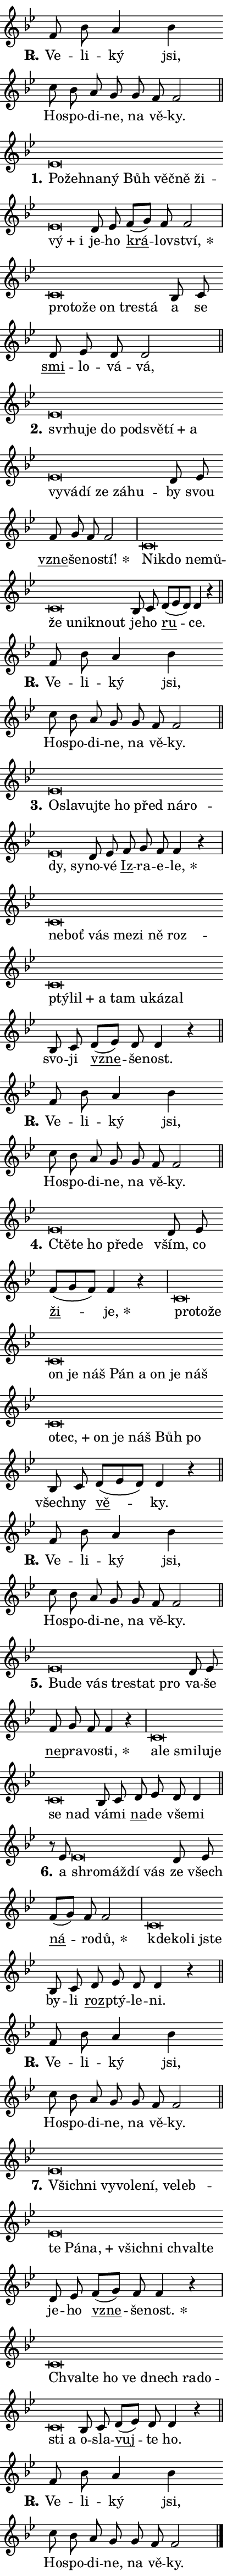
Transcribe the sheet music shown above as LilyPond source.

\version "2.24.0"
\header { tagline = "" }
\paper {
  indent = 0\cm
  top-margin = 0\cm
  right-margin = 0.13\cm % to fit lyric hyphens
  bottom-margin = 0\cm
  left-margin = 0\cm
  paper-width = 7\cm
  page-breaking = #ly:one-page-breaking
  system-system-spacing.basic-distance = #11
  score-system-spacing.basic-distance = #11
  ragged-last = ##f
}


%% Author: Thomas Morley
%% https://lists.gnu.org/archive/html/lilypond-user/2020-05/msg00002.html
#(define (line-position grob)
"Returns position of @var[grob} in current system:
   @code{'start}, if at first time-step
   @code{'end}, if at last time-step
   @code{'middle} otherwise
"
  (let* ((col (ly:item-get-column grob))
         (ln (ly:grob-object col 'left-neighbor))
         (rn (ly:grob-object col 'right-neighbor))
         (col-to-check-left (if (ly:grob? ln) ln col))
         (col-to-check-right (if (ly:grob? rn) rn col))
         (break-dir-left
           (and
             (ly:grob-property col-to-check-left 'non-musical #f)
             (ly:item-break-dir col-to-check-left)))
         (break-dir-right
           (and
             (ly:grob-property col-to-check-right 'non-musical #f)
             (ly:item-break-dir col-to-check-right))))
        (cond ((eqv? 1 break-dir-left) 'start)
              ((eqv? -1 break-dir-right) 'end)
              (else 'middle))))

#(define (tranparent-at-line-position vctor)
  (lambda (grob)
  "Relying on @code{line-position} select the relevant enry from @var{vctor}.
Used to determine transparency,"
    (case (line-position grob)
      ((end) (not (vector-ref vctor 0)))
      ((middle) (not (vector-ref vctor 1)))
      ((start) (not (vector-ref vctor 2))))))

noteHeadBreakVisibility =
#(define-music-function (break-visibility)(vector?)
"Makes @code{NoteHead}s transparent relying on @var{break-visibility}"
#{
  \override NoteHead.transparent =
    #(tranparent-at-line-position break-visibility)
#})

#(define delete-ledgers-for-transparent-note-heads
  (lambda (grob)
    "Reads whether a @code{NoteHead} is transparent.
If so this @code{NoteHead} is removed from @code{'note-heads} from
@var{grob}, which is supposed to be @code{LedgerLineSpanner}.
As a result ledgers are not printed for this @code{NoteHead}"
    (let* ((nhds-array (ly:grob-object grob 'note-heads))
           (nhds-list
             (if (ly:grob-array? nhds-array)
                 (ly:grob-array->list nhds-array)
                 '()))
           ;; Relies on the transparent-property being done before
           ;; Staff.LedgerLineSpanner.after-line-breaking is executed.
           ;; This is fragile ...
           (to-keep
             (remove
               (lambda (nhd)
                 (ly:grob-property nhd 'transparent #f))
               nhds-list)))
      ;; TODO find a better method to iterate over grob-arrays, similiar
      ;; to filter/remove etc for lists
      ;; For now rebuilt from scratch
      (set! (ly:grob-object grob 'note-heads)  '())
      (for-each
        (lambda (nhd)
          (ly:pointer-group-interface::add-grob grob 'note-heads nhd))
        to-keep))))

squashNotes = {
  \override NoteHead.X-extent = #'(-0.2 . 0.2)
  \override NoteHead.Y-extent = #'(-0.75 . 0)
  \override NoteHead.stencil =
    #(lambda (grob)
       (let ((pos (ly:grob-property grob 'staff-position)))
         (begin
           (if (< pos -7) (display "ERROR: Lower brevis then expected\n") (display "OK: Expected brevis position\n"))
           (if (<= pos -6) ly:text-interface::print ly:note-head::print))))
}
unSquashNotes = {
  \revert NoteHead.X-extent
  \revert NoteHead.Y-extent
  \revert NoteHead.stencil
}

hideNotes = \noteHeadBreakVisibility #begin-of-line-visible
unHideNotes = \noteHeadBreakVisibility #all-visible

% work-around for resetting accidentals
% https://lilypond.org/doc/v2.23/Documentation/notation/displaying-rhythms#unmetered-music
cadenzaMeasure = {
  \cadenzaOff
  \partial 1024 s1024
  \cadenzaOn
}

#(define-markup-command (accent layout props text) (markup?)
  "Underline accented syllable"
  (interpret-markup layout props
    #{\markup \override #'(offset . 4.3) \underline { #text }#}))

responsum = \markup \concat {
  "R" \hspace #-1.05 \path #0.1 #'((moveto 0 0.07) (lineto 0.9 0.8)) \hspace #0.05 "."
}

spaceSize = #0.6828661417322834 % exact space size for TeX Gyre Schola

\layout {
  \context {
    \Staff
    \remove "Time_signature_engraver"
    \override LedgerLineSpanner.after-line-breaking = #delete-ledgers-for-transparent-note-heads
  }
  \context {
    \Lyrics {
      \override LyricSpace.minimum-distance = \spaceSize
      \override LyricText.font-name = #"TeX Gyre Schola"
      \override LyricText.font-size = 1
      \override StanzaNumber.font-name = #"TeX Gyre Schola Bold"
      \override StanzaNumber.font-size = 1
    }
  }
  \context {
    \Score 
    \override NoteHead.text =
      #(lambda (grob) 
        (let ((pos (ly:grob-property grob 'staff-position)))
          #{\markup {
            \combine
              \halign #-0.55 \raise #(if (= pos -6) 0 0.5) \override #'(thickness . 2) \draw-line #'(3.2 . 0)
              \musicglyph "noteheads.sM1"
          }#}))
  }
}

% magnetic-lyrics.ily
%
%   written by
%     Jean Abou Samra <jean@abou-samra.fr>
%     Werner Lemberg <wl@gnu.org>
%
%   adapted by
%     Jiri Hon <jiri.hon@gmail.com>
%
% Version 2022-Apr-15

% https://www.mail-archive.com/lilypond-user@gnu.org/msg149350.html

#(define (Left_hyphen_pointer_engraver context)
   "Collect syllable-hyphen-syllable occurrences in lyrics and store
them in properties.  This engraver only looks to the left.  For
example, if the lyrics input is @code{foo -- bar}, it does the
following.

@itemize @bullet
@item
Set the @code{text} property of the @code{LyricHyphen} grob between
@q{foo} and @q{bar} to @code{foo}.

@item
Set the @code{left-hyphen} property of the @code{LyricText} grob with
text @q{foo} to the @code{LyricHyphen} grob between @q{foo} and
@q{bar}.
@end itemize

Use this auxiliary engraver in combination with the
@code{lyric-@/text::@/apply-@/magnetic-@/offset!} hook."
   (let ((hyphen #f)
         (text #f))
     (make-engraver
      (acknowledgers
       ((lyric-syllable-interface engraver grob source-engraver)
        (set! text grob)))
      (end-acknowledgers
       ((lyric-hyphen-interface engraver grob source-engraver)
        ;(when (not (grob::has-interface grob 'lyric-space-interface))
          (set! hyphen grob)));)
      ((stop-translation-timestep engraver)
       (when (and text hyphen)
         (ly:grob-set-object! text 'left-hyphen hyphen))
       (set! text #f)
       (set! hyphen #f)))))

#(define (lyric-text::apply-magnetic-offset! grob)
   "If the space between two syllables is less than the value in
property @code{LyricText@/.details@/.squash-threshold}, move the right
syllable to the left so that it gets concatenated with the left
syllable.

Use this function as a hook for
@code{LyricText@/.after-@/line-@/breaking} if the
@code{Left_@/hyphen_@/pointer_@/engraver} is active."
   (let ((hyphen (ly:grob-object grob 'left-hyphen #f)))
     (when hyphen
       (let ((left-text (ly:spanner-bound hyphen LEFT)))
         (when (grob::has-interface left-text 'lyric-syllable-interface)
           (let* ((common (ly:grob-common-refpoint grob left-text X))
                  (this-x-ext (ly:grob-extent grob common X))
                  (left-x-ext
                   (begin
                     ;; Trigger magnetism for left-text.
                     (ly:grob-property left-text 'after-line-breaking)
                     (ly:grob-extent left-text common X)))
                  ;; `delta` is the gap width between two syllables.
                  (delta (- (interval-start this-x-ext)
                            (interval-end left-x-ext)))
                  (details (ly:grob-property grob 'details))
                  (threshold (assoc-get 'squash-threshold details 0.2)))
             (when (< delta threshold)
               (let* (;; We have to manipulate the input text so that
                      ;; ligatures crossing syllable boundaries are not
                      ;; disabled.  For languages based on the Latin
                      ;; script this is essentially a beautification.
                      ;; However, for non-Western scripts it can be a
                      ;; necessity.
                      (lt (ly:grob-property left-text 'text))
                      (rt (ly:grob-property grob 'text))
                      (is-space (grob::has-interface hyphen 'lyric-space-interface))
                      (space (if is-space " " ""))
                      (extra-delta (if is-space spaceSize 0))
                      ;; Append new syllable.
                      (ltrt-space (if (and (string? lt) (string? rt))
                                (string-append lt space rt)
                                (make-concat-markup (list lt space rt))))
                      ;; Right-align `ltrt` to the right side.
                      (ltrt-space-markup (grob-interpret-markup
                               grob
                               (make-translate-markup
                                (cons (interval-length this-x-ext) 0)
                                (make-right-align-markup ltrt-space)))))
                 (begin
                   ;; Don't print `left-text`.
                   (ly:grob-set-property! left-text 'stencil #f)
                   ;; Set text and stencil (which holds all collected
                   ;; syllables so far) and shift it to the left.
                   (ly:grob-set-property! grob 'text ltrt-space)
                   (ly:grob-set-property! grob 'stencil ltrt-space-markup)
                   (ly:grob-translate-axis! grob (- (- delta extra-delta)) X))))))))))


#(define (lyric-hyphen::displace-bounds-first grob)
   ;; Make very sure this callback isn't triggered too early.
   (let ((left (ly:spanner-bound grob LEFT))
         (right (ly:spanner-bound grob RIGHT)))
     (ly:grob-property left 'after-line-breaking)
     (ly:grob-property right 'after-line-breaking)
     (ly:lyric-hyphen::print grob)))

squashThreshold = #0.4

\layout {
  \context {
    \Lyrics
    \consists #Left_hyphen_pointer_engraver
    \override LyricText.after-line-breaking =
      #lyric-text::apply-magnetic-offset!
    \override LyricHyphen.stencil = #lyric-hyphen::displace-bounds-first
    \override LyricText.details.squash-threshold = \squashThreshold
    \override LyricHyphen.minimum-distance = 0
    \override LyricHyphen.minimum-length = \squashThreshold
  }
}

squashText = \override LyricText.details.squash-threshold = 9999
unSquashText = \override LyricText.details.squash-threshold = \squashThreshold

leftText = \override LyricText.self-alignment-X = #LEFT
unLeftText = \revert LyricText.self-alignment-X

starOffset = #(lambda (grob) 
                (let ((x_offset (ly:self-alignment-interface::aligned-on-x-parent grob)))
                  (if (= x_offset 0) 0 (+ x_offset 1.2))))

star = #(define-music-function (syllable)(string?)
"Append star separator at the end of a syllable"
#{
  \once \override LyricText.X-offset = #starOffset
  \lyricmode { \markup {
    #syllable
    \override #'((font-name . "TeX Gyre Schola Bold")) \hspace #0.2 \lower #0.65 \larger "*"
  } }
#})

starAccent = #(define-music-function (syllable)(string?)
"Append star separator at the end of a syllable and make accent"
#{
  \once \override LyricText.X-offset = #starOffset
  \lyricmode { \markup {
    \accent #syllable
    \override #'((font-name . "TeX Gyre Schola Bold")) \hspace #0.2 \lower #0.65 \larger "*"
  } }
#})

breath = #(define-music-function (syllable)(string?)
"Append breathing indicator at the end of a syllable"
#{
  \lyricmode { \markup { #syllable "+" } }
#})

optionalBreath = #(define-music-function (syllable)(string?)
"Append optional breathing indicator at the end of a syllable"
#{
  \lyricmode { \markup { #syllable "(+)" } }
#})


\score {
    <<
        \new Voice = "melody" { \cadenzaOn \key bes \major \relative { f'8 bes a4 bes \bar "" c8 bes a g \bar "" g f f2 \cadenzaMeasure \bar "||" \break } }
        \new Lyrics \lyricsto "melody" { \lyricmode { \set stanza = \responsum
Ve -- li -- ký jsi, Ho -- spo -- di -- ne, na vě -- ky. } }
    >>
    \layout {}
}

\score {
    <<
        \new Voice = "melody" { \cadenzaOn \key bes \major \relative { \squashNotes es'\breve*1/16 \hideNotes \breve*1/16 \bar "" \breve*1/16 \bar "" \breve*1/16 \bar "" \breve*1/16 \bar "" \breve*1/16 \bar "" \breve*1/16 \bar "" \breve*1/16 \bar "" \breve*1/16 \breve*1/16 \bar "" \unHideNotes \unSquashNotes d8 es \bar "" f[( g)] f f2 \cadenzaMeasure \bar "|" \squashNotes c\breve*1/16 \hideNotes \breve*1/16 \bar "" \breve*1/16 \bar "" \breve*1/16 \bar "" \breve*1/16 \breve*1/16 \bar "" \unHideNotes \unSquashNotes bes8 c \bar "" d es d d2 \cadenzaMeasure \bar "||" \break } }
        \new Lyrics \lyricsto "melody" { \lyricmode { \set stanza = "1."
\leftText Po -- \squashText žeh -- na -- ný Bůh věč -- ně ži -- \breath "vý" i \unLeftText \unSquashText je -- ho \markup \accent krá -- lov -- \star ství, \leftText pro -- \squashText to -- že on tre -- stá \unLeftText \unSquashText a se \markup \accent smi -- lo -- vá -- vá, } }
    >>
    \layout {}
}

\score {
    <<
        \new Voice = "melody" { \cadenzaOn \key bes \major \relative { \squashNotes es'\breve*1/16 \hideNotes \breve*1/16 \bar "" \breve*1/16 \bar "" \breve*1/16 \bar "" \breve*1/16 \bar "" \breve*1/16 \bar "" \breve*1/16 \bar "" \breve*1/16 \bar "" \breve*1/16 \bar "" \breve*1/16 \bar "" \breve*1/16 \bar "" \breve*1/16 \bar "" \breve*1/16 \breve*1/16 \bar "" \unHideNotes \unSquashNotes d8 es \bar "" f g f f2 \cadenzaMeasure \bar "|" \squashNotes c\breve*1/16 \hideNotes \breve*1/16 \bar "" \breve*1/16 \bar "" \breve*1/16 \bar "" \breve*1/16 \bar "" \breve*1/16 \bar "" \breve*1/16 \breve*1/16 \bar "" \unHideNotes \unSquashNotes bes8 c \bar "" d[( es d)] d4 r \cadenzaMeasure \bar "||" \break } }
        \new Lyrics \lyricsto "melody" { \lyricmode { \set stanza = "2."
\leftText svr -- \squashText hu -- je do pod -- svě -- \breath "tí" a vy -- vá -- dí ze zá -- hu -- \unLeftText \unSquashText by svou \markup \accent vzne -- še -- no -- \star stí! \leftText Ni -- \squashText kdo ne -- mů -- že u -- nik -- nout \unLeftText \unSquashText je -- ho \markup \accent ru -- ce. } }
    >>
    \layout {}
}

\score {
    <<
        \new Voice = "melody" { \cadenzaOn \key bes \major \relative { f'8 bes a4 bes \bar "" c8 bes a g \bar "" g f f2 \cadenzaMeasure \bar "||" \break } }
        \new Lyrics \lyricsto "melody" { \lyricmode { \set stanza = \responsum
Ve -- li -- ký jsi, Ho -- spo -- di -- ne, na vě -- ky. } }
    >>
    \layout {}
}

\score {
    <<
        \new Voice = "melody" { \cadenzaOn \key bes \major \relative { \squashNotes es'\breve*1/16 \hideNotes \breve*1/16 \bar "" \breve*1/16 \bar "" \breve*1/16 \bar "" \breve*1/16 \bar "" \breve*1/16 \bar "" \breve*1/16 \bar "" \breve*1/16 \bar "" \breve*1/16 \breve*1/16 \bar "" \unHideNotes \unSquashNotes d8 es \bar "" f g f f4 r \cadenzaMeasure \bar "|" \squashNotes c\breve*1/16 \hideNotes \breve*1/16 \bar "" \breve*1/16 \bar "" \breve*1/16 \bar "" \breve*1/16 \bar "" \breve*1/16 \bar "" \breve*1/16 \bar "" \breve*1/16 \bar "" \breve*1/16 \bar "" \breve*1/16 \bar "" \breve*1/16 \bar "" \breve*1/16 \bar "" \breve*1/16 \breve*1/16 \bar "" \unHideNotes \unSquashNotes bes8 c \bar "" d[( es)] d d4 r \cadenzaMeasure \bar "||" \break } }
        \new Lyrics \lyricsto "melody" { \lyricmode { \set stanza = "3."
\leftText O -- \squashText sla -- vuj -- te ho před ná -- ro -- dy, sy -- \unLeftText \unSquashText no -- vé \markup \accent Iz -- ra -- e -- \star le, \leftText ne -- \squashText boť vás me -- zi ně roz -- ptý -- \breath "lil" a tam u -- ká -- zal \unLeftText \unSquashText svo -- ji \markup \accent vzne -- še -- nost. } }
    >>
    \layout {}
}

\score {
    <<
        \new Voice = "melody" { \cadenzaOn \key bes \major \relative { f'8 bes a4 bes \bar "" c8 bes a g \bar "" g f f2 \cadenzaMeasure \bar "||" \break } }
        \new Lyrics \lyricsto "melody" { \lyricmode { \set stanza = \responsum
Ve -- li -- ký jsi, Ho -- spo -- di -- ne, na vě -- ky. } }
    >>
    \layout {}
}

\score {
    <<
        \new Voice = "melody" { \cadenzaOn \key bes \major \relative { \squashNotes es'\breve*1/16 \hideNotes \breve*1/16 \bar "" \breve*1/16 \bar "" \breve*1/16 \breve*1/16 \bar "" \unHideNotes \unSquashNotes d8 es \bar "" f[( g f)] f4 r \cadenzaMeasure \bar "|" \squashNotes c\breve*1/16 \hideNotes \breve*1/16 \bar "" \breve*1/16 \bar "" \breve*1/16 \bar "" \breve*1/16 \bar "" \breve*1/16 \bar "" \breve*1/16 \bar "" \breve*1/16 \bar "" \breve*1/16 \bar "" \breve*1/16 \bar "" \breve*1/16 \bar "" \breve*1/16 \bar "" \breve*1/16 \bar "" \breve*1/16 \bar "" \breve*1/16 \bar "" \breve*1/16 \bar "" \breve*1/16 \breve*1/16 \bar "" \unHideNotes \unSquashNotes bes8 c \bar "" d[( es d)] d4 r \cadenzaMeasure \bar "||" \break } }
        \new Lyrics \lyricsto "melody" { \lyricmode { \set stanza = "4."
\leftText Ctě -- \squashText te ho pře -- de \unLeftText \unSquashText vším, co \markup \accent ži -- \star je, \leftText pro -- \squashText to -- že on je náš Pán a on je náš o -- \breath "tec," on je náš Bůh po \unLeftText \unSquashText všech -- ny \markup \accent vě -- ky. } }
    >>
    \layout {}
}

\score {
    <<
        \new Voice = "melody" { \cadenzaOn \key bes \major \relative { f'8 bes a4 bes \bar "" c8 bes a g \bar "" g f f2 \cadenzaMeasure \bar "||" \break } }
        \new Lyrics \lyricsto "melody" { \lyricmode { \set stanza = \responsum
Ve -- li -- ký jsi, Ho -- spo -- di -- ne, na vě -- ky. } }
    >>
    \layout {}
}

\score {
    <<
        \new Voice = "melody" { \cadenzaOn \key bes \major \relative { \squashNotes es'\breve*1/16 \hideNotes \breve*1/16 \bar "" \breve*1/16 \bar "" \breve*1/16 \bar "" \breve*1/16 \breve*1/16 \bar "" \unHideNotes \unSquashNotes d8 es \bar "" f g f f4 r \cadenzaMeasure \bar "|" \squashNotes c\breve*1/16 \hideNotes \breve*1/16 \bar "" \breve*1/16 \bar "" \breve*1/16 \bar "" \breve*1/16 \bar "" \breve*1/16 \breve*1/16 \bar "" \unHideNotes \unSquashNotes bes8 c \bar "" d es d d4 \cadenzaMeasure \bar "||" \break } }
        \new Lyrics \lyricsto "melody" { \lyricmode { \set stanza = "5."
\leftText Bu -- \squashText de vás tre -- stat pro \unLeftText \unSquashText va -- še \markup \accent ne -- pra -- vo -- \star sti, \leftText a -- \squashText le smi -- lu -- je se nad \unLeftText \unSquashText vá -- mi \markup \accent na -- de vše -- mi } }
    >>
    \layout {}
}

\score {
    <<
        \new Voice = "melody" { \cadenzaOn \key bes \major \relative { r8 es'8 \squashNotes es\breve*1/16 \hideNotes \breve*1/16 \bar "" \breve*1/16 \breve*1/16 \bar "" \unHideNotes \unSquashNotes d8 es \bar "" f[( g)] f f2 \cadenzaMeasure \bar "|" \squashNotes c\breve*1/16 \hideNotes \breve*1/16 \bar "" \breve*1/16 \breve*1/16 \bar "" \unHideNotes \unSquashNotes bes8 c \bar "" d es d d4 r \cadenzaMeasure \bar "||" \break } }
        \new Lyrics \lyricsto "melody" { \lyricmode { \set stanza = "6."
a \leftText shro -- \squashText máž -- dí vás \unLeftText \unSquashText ze všech \markup \accent ná -- ro -- \star dů, \leftText kde -- \squashText ko -- li jste \unLeftText \unSquashText by -- li \markup \accent roz -- ptý -- le -- ni. } }
    >>
    \layout {}
}

\score {
    <<
        \new Voice = "melody" { \cadenzaOn \key bes \major \relative { f'8 bes a4 bes \bar "" c8 bes a g \bar "" g f f2 \cadenzaMeasure \bar "||" \break } }
        \new Lyrics \lyricsto "melody" { \lyricmode { \set stanza = \responsum
Ve -- li -- ký jsi, Ho -- spo -- di -- ne, na vě -- ky. } }
    >>
    \layout {}
}

\score {
    <<
        \new Voice = "melody" { \cadenzaOn \key bes \major \relative { \squashNotes es'\breve*1/16 \hideNotes \breve*1/16 \bar "" \breve*1/16 \bar "" \breve*1/16 \bar "" \breve*1/16 \bar "" \breve*1/16 \bar "" \breve*1/16 \bar "" \breve*1/16 \bar "" \breve*1/16 \bar "" \breve*1/16 \bar "" \breve*1/16 \bar "" \breve*1/16 \bar "" \breve*1/16 \bar "" \breve*1/16 \breve*1/16 \bar "" \unHideNotes \unSquashNotes d8 es \bar "" f[( g)] f f4 r \cadenzaMeasure \bar "|" \squashNotes c\breve*1/16 \hideNotes \breve*1/16 \bar "" \breve*1/16 \bar "" \breve*1/16 \bar "" \breve*1/16 \bar "" \breve*1/16 \bar "" \breve*1/16 \bar "" \breve*1/16 \breve*1/16 \bar "" \unHideNotes \unSquashNotes bes8 c \bar "" d[( es)] d d4 r \cadenzaMeasure \bar "||" \break } }
        \new Lyrics \lyricsto "melody" { \lyricmode { \set stanza = "7."
\leftText Všich -- \squashText ni vy -- vo -- le -- ní, ve -- leb -- te Pá -- \breath "na," všich -- ni chval -- te \unLeftText \unSquashText je -- ho \markup \accent vzne -- še -- \star nost. \leftText Chval -- \squashText te ho ve dnech ra -- do -- sti a \unLeftText \unSquashText o -- sla -- \markup \accent vuj -- te ho. } }
    >>
    \layout {}
}

\score {
    <<
        \new Voice = "melody" { \cadenzaOn \key bes \major \relative { f'8 bes a4 bes \bar "" c8 bes a g \bar "" g f f2 \cadenzaMeasure \bar "||" \break } \bar "|." }
        \new Lyrics \lyricsto "melody" { \lyricmode { \set stanza = \responsum
Ve -- li -- ký jsi, Ho -- spo -- di -- ne, na vě -- ky. } }
    >>
    \layout {}
}
